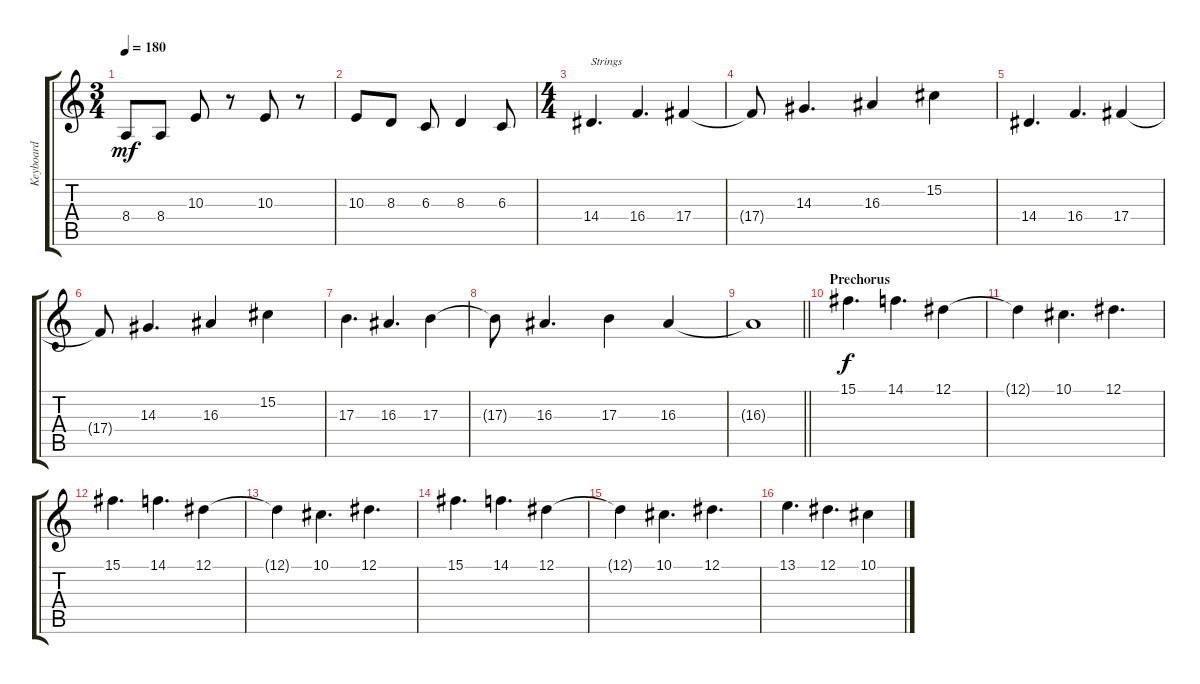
\track ("Keyboard" "Keyboard") {instrument stringensemble1}
\staff {score tabs}
\tuning (Eb4 Bb3 Gb3 Db3 Ab2 Eb2) {hide}
\ts (3 4)
\tempo 180
\clef g2
\ks c
8.4.8{dy mf} 8.4.8 10.3.8 r.8 10.3.8 r.8 |
10.3.8 8.3.8 6.3.8 8.3.4 6.3.8 |
\ts (4 4)
14.4.4{d txt "Strings" instrument stringensemble1} 16.4.4{d} 17.4.4 |
17.4{t}.8 14.3.4{d} 16.3.4 15.2.4 |
14.4.4{d} 16.4.4{d} 17.4.4 |
17.4{t}.8 14.3.4{d} 16.3.4 15.2.4 |
17.3.4{d} 16.3.4{d} 17.3.4 |
17.3{t}.8 16.3.4{d} 17.3.4 16.3.4 |
\barLineRight lightlight
16.3{t}.1 |
\section ("" "Prechorus")
15.1.4{d dy f instrument stringensemble1} 14.1.4{d} 12.1.4 |
12.1{t}.4 10.1.4{d} 12.1.4{d} |
15.1.4{d} 14.1.4{d} 12.1.4 |
12.1{t}.4 10.1.4{d} 12.1.4{d} |
15.1.4{d} 14.1.4{d} 12.1.4 |
12.1{t}.4 10.1.4{d} 12.1.4{d} |
13.1.4{d} 12.1.4{d} 10.1.4
